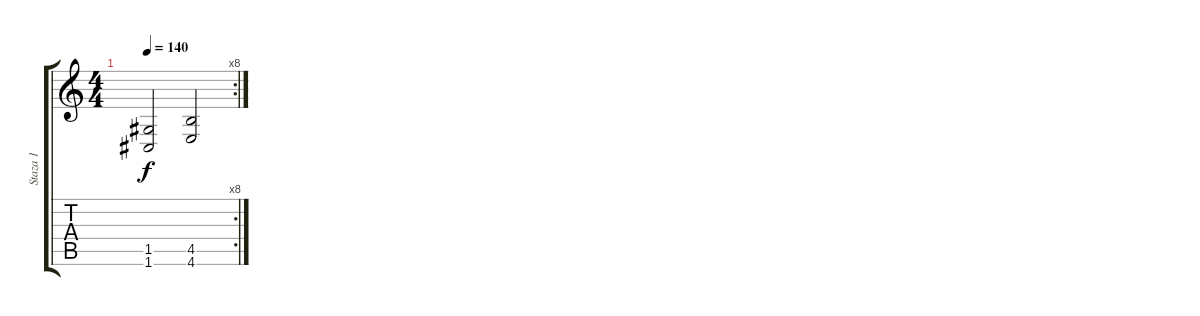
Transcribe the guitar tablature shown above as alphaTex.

\track ("Staza 1" "Staza 1") {instrument distortionguitar}
\staff {score tabs}
\tuning (D4 A3 F3 C3 G2 C2) {hide}
\rc 8
\ts (4 4)
\tempo 140
\clef g2
\ks c
(1.5 1.6).2{dy f} (4.5 4.6).2
